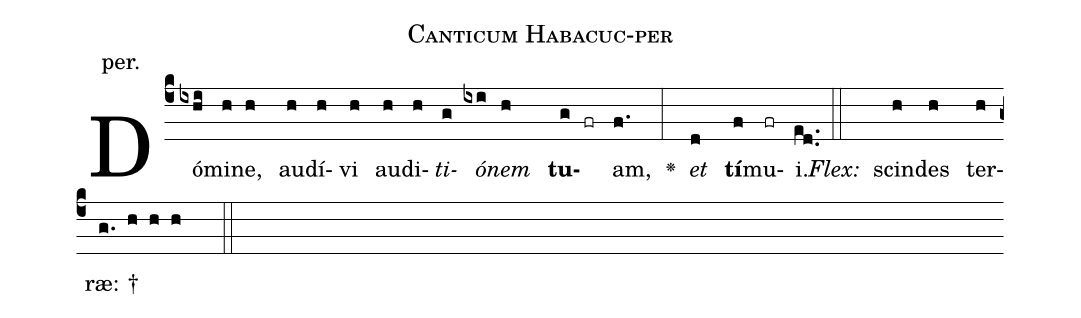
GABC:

name: Canticum Habacuc-per;
annotation: per.;
%%
(c4)Dó(ixhi)mi(h)ne,(h) au(h)dí(h)vi(h) au(h)di(h)<i>ti</i>(g)<i>ó</i>(ixi)<i>nem</i>(h) <b>tu</b>(g fr)am,(f.) <v>\greheightstar</v>(:) <i>et</i>(d) <b>tí</b>(f)mu(fr)i.(ed..) (::)
<i>Flex:</i>()  scin(h)des(h) ter(h)ræ: †(g. h h h  ::)

%E(g) u(g) o(g) u(d) a(f) e.(ed..) (::)
